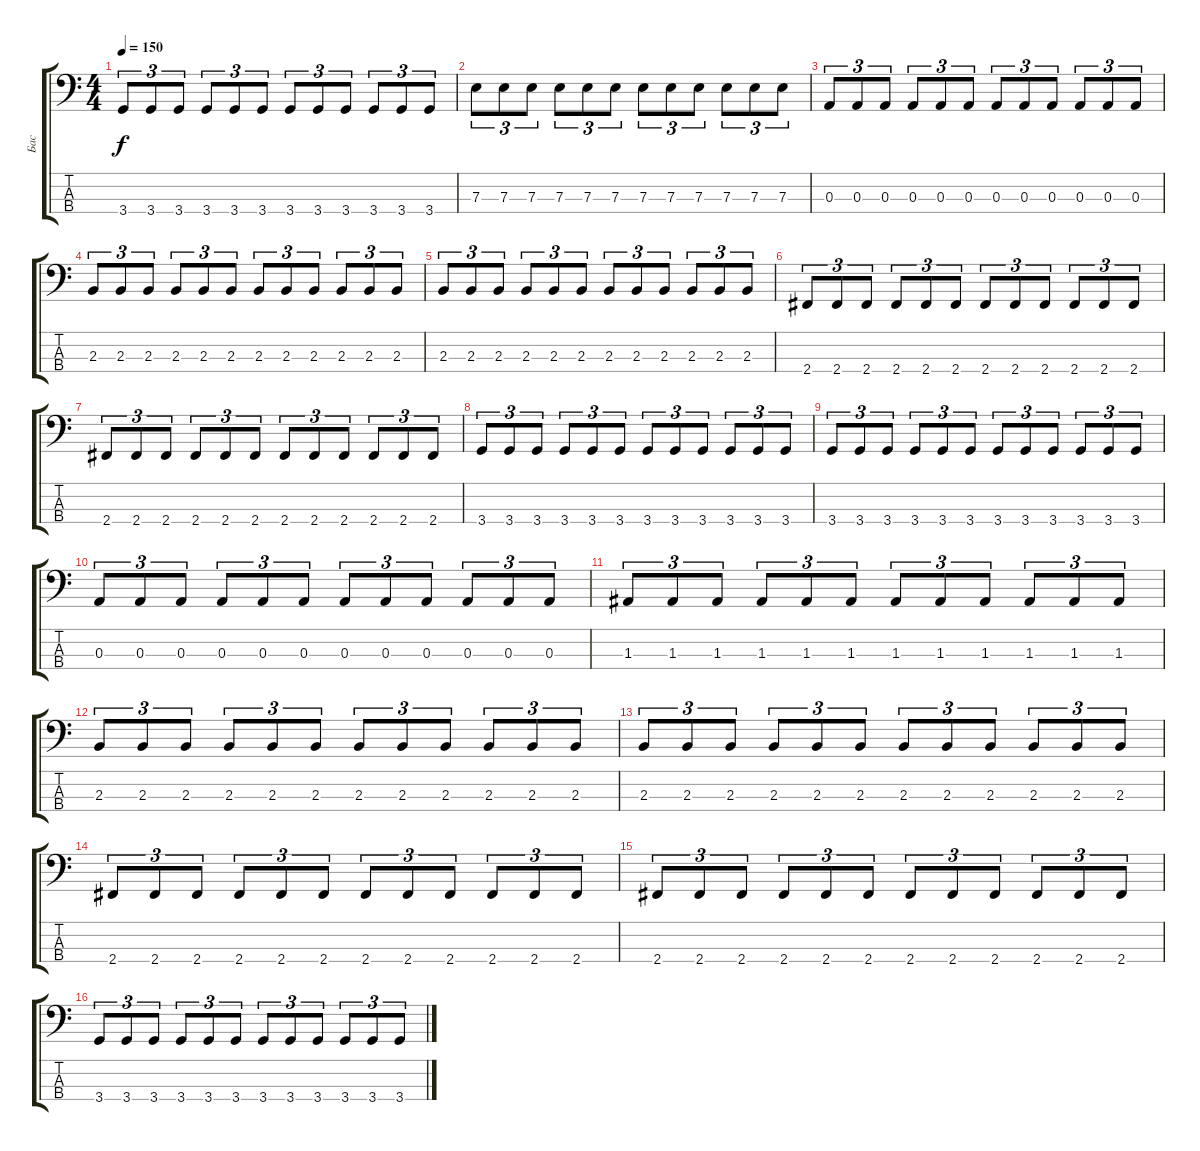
\track ("Бас" "Бас") {instrument electricbassfinger}
\staff {score tabs}
\tuning (G2 D2 A1 E1) {hide}
\ts (4 4)
\tempo 150
\clef f4
\ks c
3.4.8{tu (3 2) dy f} 3.4.8{tu (3 2)} 3.4.8{tu (3 2)} 3.4.8{tu (3 2)} 3.4.8{tu (3 2)} 3.4.8{tu (3 2)} 3.4.8{tu (3 2)} 3.4.8{tu (3 2)} 3.4.8{tu (3 2)} 3.4.8{tu (3 2)} 3.4.8{tu (3 2)} 3.4.8{tu (3 2)} |
7.3.8{tu (3 2)} 7.3.8{tu (3 2)} 7.3.8{tu (3 2)} 7.3.8{tu (3 2)} 7.3.8{tu (3 2)} 7.3.8{tu (3 2)} 7.3.8{tu (3 2)} 7.3.8{tu (3 2)} 7.3.8{tu (3 2)} 7.3.8{tu (3 2)} 7.3.8{tu (3 2)} 7.3.8{tu (3 2)} |
0.3.8{tu (3 2)} 0.3.8{tu (3 2)} 0.3.8{tu (3 2)} 0.3.8{tu (3 2)} 0.3.8{tu (3 2)} 0.3.8{tu (3 2)} 0.3.8{tu (3 2)} 0.3.8{tu (3 2)} 0.3.8{tu (3 2)} 0.3.8{tu (3 2)} 0.3.8{tu (3 2)} 0.3.8{tu (3 2)} |
2.3.8{tu (3 2)} 2.3.8{tu (3 2)} 2.3.8{tu (3 2)} 2.3.8{tu (3 2)} 2.3.8{tu (3 2)} 2.3.8{tu (3 2)} 2.3.8{tu (3 2)} 2.3.8{tu (3 2)} 2.3.8{tu (3 2)} 2.3.8{tu (3 2)} 2.3.8{tu (3 2)} 2.3.8{tu (3 2)} |
2.3.8{tu (3 2)} 2.3.8{tu (3 2)} 2.3.8{tu (3 2)} 2.3.8{tu (3 2)} 2.3.8{tu (3 2)} 2.3.8{tu (3 2)} 2.3.8{tu (3 2)} 2.3.8{tu (3 2)} 2.3.8{tu (3 2)} 2.3.8{tu (3 2)} 2.3.8{tu (3 2)} 2.3.8{tu (3 2)} |
2.4.8{tu (3 2)} 2.4.8{tu (3 2)} 2.4.8{tu (3 2)} 2.4.8{tu (3 2)} 2.4.8{tu (3 2)} 2.4.8{tu (3 2)} 2.4.8{tu (3 2)} 2.4.8{tu (3 2)} 2.4.8{tu (3 2)} 2.4.8{tu (3 2)} 2.4.8{tu (3 2)} 2.4.8{tu (3 2)} |
2.4.8{tu (3 2)} 2.4.8{tu (3 2)} 2.4.8{tu (3 2)} 2.4.8{tu (3 2)} 2.4.8{tu (3 2)} 2.4.8{tu (3 2)} 2.4.8{tu (3 2)} 2.4.8{tu (3 2)} 2.4.8{tu (3 2)} 2.4.8{tu (3 2)} 2.4.8{tu (3 2)} 2.4.8{tu (3 2)} |
3.4.8{tu (3 2)} 3.4.8{tu (3 2)} 3.4.8{tu (3 2)} 3.4.8{tu (3 2)} 3.4.8{tu (3 2)} 3.4.8{tu (3 2)} 3.4.8{tu (3 2)} 3.4.8{tu (3 2)} 3.4.8{tu (3 2)} 3.4.8{tu (3 2)} 3.4.8{tu (3 2)} 3.4.8{tu (3 2)} |
3.4.8{tu (3 2)} 3.4.8{tu (3 2)} 3.4.8{tu (3 2)} 3.4.8{tu (3 2)} 3.4.8{tu (3 2)} 3.4.8{tu (3 2)} 3.4.8{tu (3 2)} 3.4.8{tu (3 2)} 3.4.8{tu (3 2)} 3.4.8{tu (3 2)} 3.4.8{tu (3 2)} 3.4.8{tu (3 2)} |
0.3.8{tu (3 2)} 0.3.8{tu (3 2)} 0.3.8{tu (3 2)} 0.3.8{tu (3 2)} 0.3.8{tu (3 2)} 0.3.8{tu (3 2)} 0.3.8{tu (3 2)} 0.3.8{tu (3 2)} 0.3.8{tu (3 2)} 0.3.8{tu (3 2)} 0.3.8{tu (3 2)} 0.3.8{tu (3 2)} |
1.3.8{tu (3 2)} 1.3.8{tu (3 2)} 1.3.8{tu (3 2)} 1.3.8{tu (3 2)} 1.3.8{tu (3 2)} 1.3.8{tu (3 2)} 1.3.8{tu (3 2)} 1.3.8{tu (3 2)} 1.3.8{tu (3 2)} 1.3.8{tu (3 2)} 1.3.8{tu (3 2)} 1.3.8{tu (3 2)} |
2.3.8{tu (3 2)} 2.3.8{tu (3 2)} 2.3.8{tu (3 2)} 2.3.8{tu (3 2)} 2.3.8{tu (3 2)} 2.3.8{tu (3 2)} 2.3.8{tu (3 2)} 2.3.8{tu (3 2)} 2.3.8{tu (3 2)} 2.3.8{tu (3 2)} 2.3.8{tu (3 2)} 2.3.8{tu (3 2)} |
2.3.8{tu (3 2)} 2.3.8{tu (3 2)} 2.3.8{tu (3 2)} 2.3.8{tu (3 2)} 2.3.8{tu (3 2)} 2.3.8{tu (3 2)} 2.3.8{tu (3 2)} 2.3.8{tu (3 2)} 2.3.8{tu (3 2)} 2.3.8{tu (3 2)} 2.3.8{tu (3 2)} 2.3.8{tu (3 2)} |
2.4.8{tu (3 2)} 2.4.8{tu (3 2)} 2.4.8{tu (3 2)} 2.4.8{tu (3 2)} 2.4.8{tu (3 2)} 2.4.8{tu (3 2)} 2.4.8{tu (3 2)} 2.4.8{tu (3 2)} 2.4.8{tu (3 2)} 2.4.8{tu (3 2)} 2.4.8{tu (3 2)} 2.4.8{tu (3 2)} |
2.4.8{tu (3 2)} 2.4.8{tu (3 2)} 2.4.8{tu (3 2)} 2.4.8{tu (3 2)} 2.4.8{tu (3 2)} 2.4.8{tu (3 2)} 2.4.8{tu (3 2)} 2.4.8{tu (3 2)} 2.4.8{tu (3 2)} 2.4.8{tu (3 2)} 2.4.8{tu (3 2)} 2.4.8{tu (3 2)} |
3.4.8{tu (3 2)} 3.4.8{tu (3 2)} 3.4.8{tu (3 2)} 3.4.8{tu (3 2)} 3.4.8{tu (3 2)} 3.4.8{tu (3 2)} 3.4.8{tu (3 2)} 3.4.8{tu (3 2)} 3.4.8{tu (3 2)} 3.4.8{tu (3 2)} 3.4.8{tu (3 2)} 3.4.8{tu (3 2)}
